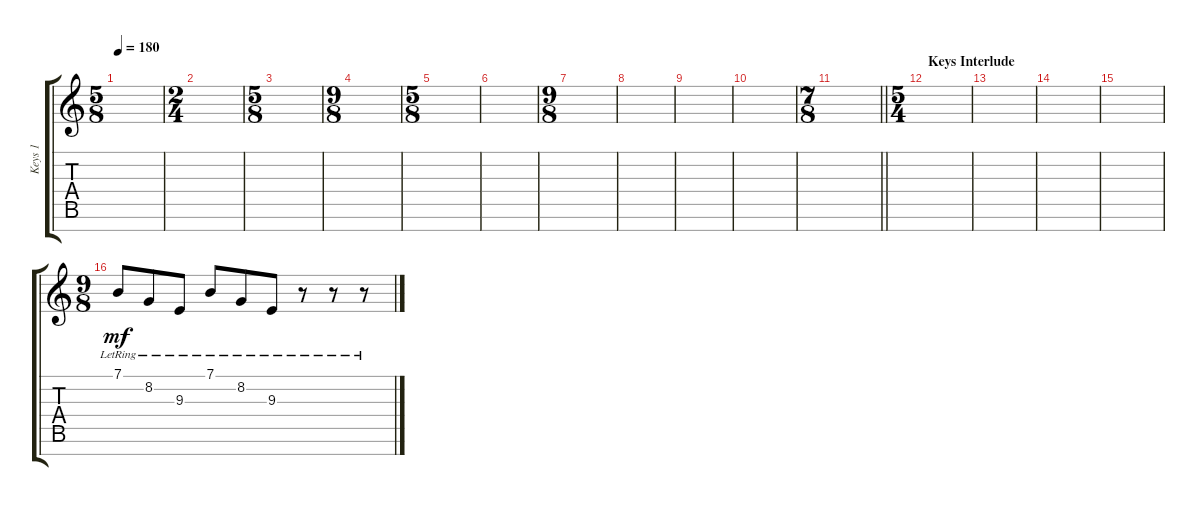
\track ("Keys 1" "Keys 1") {instrument vibraphone}
\staff {score tabs}
\tuning (E4 B3 G3 D3 A2 E2 B1) {hide}
\ts (5 8)
\tempo 180
\clef g2
\ks c
|
\ts (2 4)
|
\ts (5 8)
|
\ts (9 8)
|
\ts (5 8)
|
|
\ts (9 8)
|
|
|
|
\ts (7 8)
\barLineRight lightlight
|
\ts (5 4)
\section ("" "Keys Interlude")
|
|
|
|
\ts (9 8)
7.1{lr}.8{dy mf instrument vibraphone} 8.2{lr}.8 9.3{lr}.8 7.1{lr}.8 8.2{lr}.8 9.3{lr}.8 r.8 r.8 r.8
